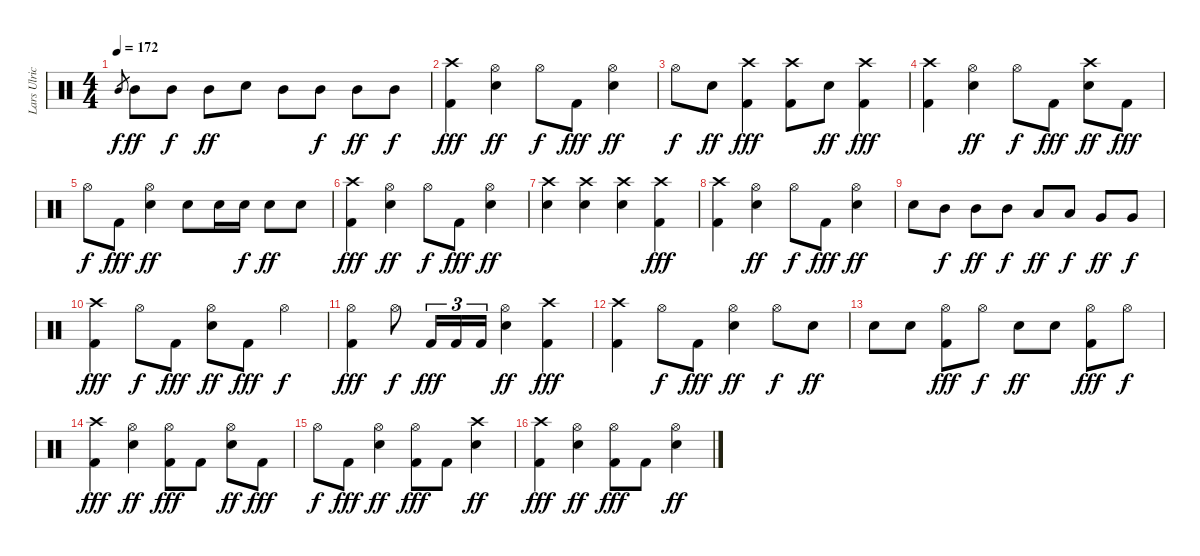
\track ("Lars Ulrich" "Lars Ulric") {instrument percussion}
\staff {score}
\articulation defaults
\ts (4 4)
\tempo 172
\clef neutral
\ks c "Mid Tom (hit)"{sl}.8{gr dy f} "Mid Tom (hit)".8{dy ff} "Mid Tom (hit)".8{dy f} "Mid Tom (hit)".8{dy ff} "Snare (hit) 2".8 "Mid Tom (hit)".8 "Mid Tom (hit)".8{dy f} "Mid Tom (hit)".8{dy ff} "Mid Tom (hit)".8{dy f}
|
("Crash high (hit)" "Kick (hit) 2").4{dy fff} ("Hi-Hat (open)" "Snare (hit) 2").4{dy ff} "Hi-Hat (open)".8{dy f} "Kick (hit) 2".8{dy fff} ("Hi-Hat (open)" "Snare (hit) 2").4{dy ff} |
"Hi-Hat (open)".8{dy f} "Snare (hit) 2".8{dy ff} ("Crash high (hit)" "Kick (hit) 2").4{dy fff} ("Crash high (hit)" "Kick (hit) 2").8 "Snare (hit) 2".8{dy ff} ("Crash high (hit)" "Kick (hit) 2").4{dy fff} |
("Crash high (hit)" "Kick (hit) 2").4 ("Hi-Hat (open)" "Snare (hit) 2").4{dy ff} "Hi-Hat (open)".8{dy f} "Kick (hit) 2".8{dy fff} ("Crash high (hit)" "Snare (hit) 2").8{dy ff} "Kick (hit) 2".8{dy fff} |
"Hi-Hat (open)".8{dy f} "Kick (hit) 2".8{dy fff} ("Snare (hit) 2" "Hi-Hat (open)").4{dy ff} "Snare (hit) 2".8 "Snare (hit) 2".16 "Snare (hit) 2".16{dy f} "Snare (hit) 2".8{dy ff} "Snare (hit) 2".8 |
("Crash high (hit)" "Kick (hit) 2").4{dy fff} ("Hi-Hat (open)" "Snare (hit) 2").4{dy ff} "Hi-Hat (open)".8{dy f} "Kick (hit) 2".8{dy fff} ("Hi-Hat (open)" "Snare (hit) 2").4{dy ff} |
("Crash high (hit)" "Snare (hit) 2").4 ("Crash high (hit)" "Snare (hit) 2").4 ("Crash high (hit)" "Snare (hit) 2").4 ("Crash high (hit)" "Kick (hit) 2").4{dy fff} |
("Crash high (hit)" "Kick (hit) 2").4 ("Hi-Hat (open)" "Snare (hit) 2").4{dy ff} "Hi-Hat (open)".8{dy f} "Kick (hit) 2".8{dy fff} ("Hi-Hat (open)" "Snare (hit) 2").4{dy ff} |
"Snare (hit) 2".8 "Mid Tom (hit)".8{dy f} "Mid Tom (hit)".8{dy ff} "Mid Tom (hit)".8{dy f} "Low Tom (hit)".8{dy ff} "Low Tom (hit)".8{dy f} "Very Low Tom (hit)".8{dy ff} "Very Low Tom (hit)".8{dy f} |
("Crash high (hit)" "Kick (hit) 2").4{dy fff} "Hi-Hat (open)".8{dy f} "Kick (hit) 2".8{dy fff} ("Hi-Hat (open)" "Snare (hit) 2").8{dy ff} "Kick (hit) 2".8{dy fff} "Hi-Hat (open)".4{dy f} |
("Hi-Hat (open)" "Kick (hit) 2").4{dy fff} "Hi-Hat (open)".8{dy f} "Kick (hit) 2".16{tu (3 2) dy fff} "Kick (hit) 2".16{tu (3 2)} "Kick (hit) 2".16{tu (3 2)} ("Hi-Hat (open)" "Snare (hit) 2").4{dy ff} ("Crash high (hit)" "Kick (hit) 2").4{dy fff} |
("Crash high (hit)" "Kick (hit) 2").4 "Hi-Hat (open)".8{dy f} "Kick (hit) 2".8{dy fff} ("Hi-Hat (open)" "Snare (hit) 2").4{dy ff} "Hi-Hat (open)".8{dy f} "Snare (hit) 2".8{dy ff} |
"Snare (hit) 2".8 "Snare (hit) 2".8 ("Hi-Hat (open)" "Kick (hit) 2").8{dy fff} "Hi-Hat (open)".8{dy f} "Snare (hit) 2".8{dy ff} "Snare (hit) 2".8 ("Hi-Hat (open)" "Kick (hit) 2").8{dy fff} "Hi-Hat (open)".8{dy f} |
("Crash high (hit)" "Kick (hit) 2").4{dy fff} ("Hi-Hat (open)" "Snare (hit) 2").4{dy ff} ("Hi-Hat (open)" "Kick (hit) 2").8{dy fff} "Kick (hit) 2".8 ("Hi-Hat (open)" "Snare (hit) 2").8{dy ff} "Kick (hit) 2".8{dy fff} |
"Hi-Hat (open)".8{dy f} "Kick (hit) 2".8{dy fff} ("Hi-Hat (open)" "Snare (hit) 2").4{dy ff} ("Hi-Hat (open)" "Kick (hit) 2").8{dy fff} "Kick (hit) 2".8 ("Crash high (hit)" "Snare (hit) 2").4{dy ff} |
("Crash high (hit)" "Kick (hit) 2").4{dy fff} ("Hi-Hat (open)" "Snare (hit) 2").4{dy ff} ("Hi-Hat (open)" "Kick (hit) 2").8{dy fff} "Kick (hit) 2".8 ("Hi-Hat (open)" "Snare (hit) 2").4{dy ff}
